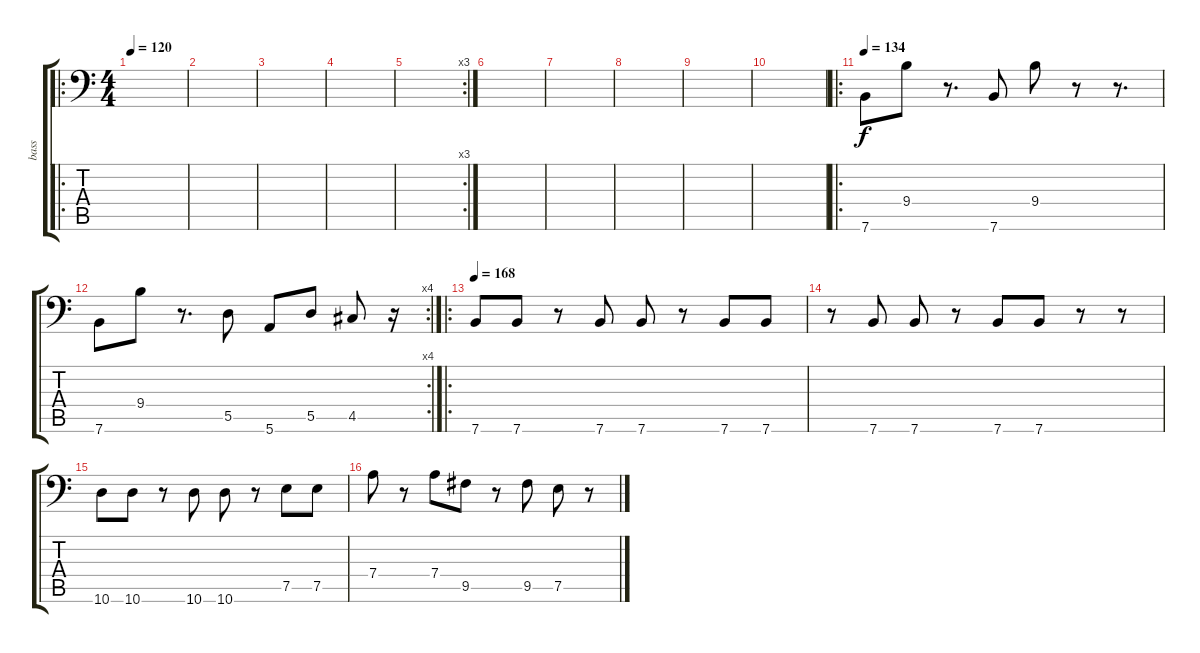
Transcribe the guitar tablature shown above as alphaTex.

\track ("bass" "bass") {instrument electricbassfinger}
\staff {score tabs}
\tuning (E3 B2 G2 D2 A1 E1) {hide}
\ro
\ts (4 4)
\tempo 120
\tempo 100
\tempo 120
\clef f4
\ks c
|
|
|
|
\rc 3
|
|
|
|
|
|
\ro
\tempo 134
7.6.8 9.4.8 r.8{d} 7.6.8 9.4.8 r.8 r.8{d} |
\rc 4
7.6.8 9.4.8 r.8{d} 5.5.8 5.6.8 5.5.8 4.5.8 r.16 |
\ro
\tempo 168
7.6.8 7.6.8 r.8 7.6.8 7.6.8 r.8 7.6.8 7.6.8 |
r.8 7.6.8 7.6.8 r.8 7.6.8 7.6.8 r.8 r.8 |
10.6.8 10.6.8 r.8 10.6.8 10.6.8 r.8 7.5.8 7.5.8 |
7.4.8 r.8 7.4.8 9.5.8 r.8 9.5.8 7.5.8 r.8
